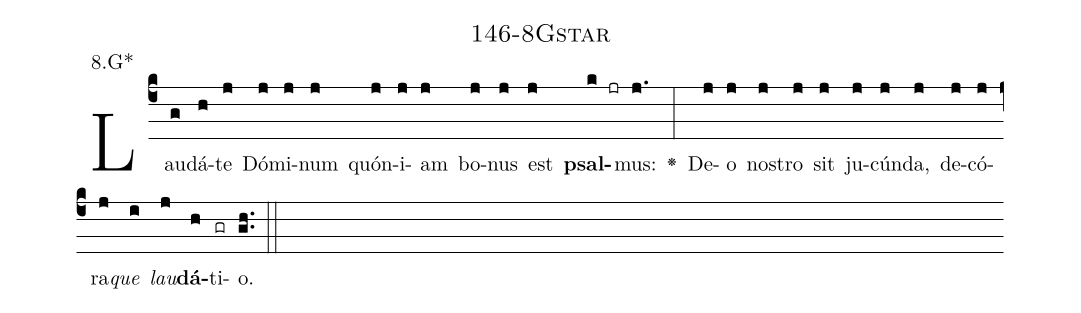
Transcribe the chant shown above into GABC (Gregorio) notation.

name: 146-8Gstar;
annotation: 8.G*;
%%
(c4)Lau(g)dá(h)te(j) Dó(j)mi(j)num(j) quón(j)i(j)am(j) bo(j)nus(j) est(j) <b>psal</b>(k jr)mus:(j.) <v>\greheightstar</v>(:) De(j)o(j) nos(j)tro(j) sit(j) ju(j)cún(j)da,(j) de(j)có(j)ra(j)<i>que</i>(i) <i>lau</i>(j)<b>dá</b>(h)ti(gr)o.(gh..) (::)


%E(j) u(j) o(i) u(j) a(h) e.(gh..) (::)
